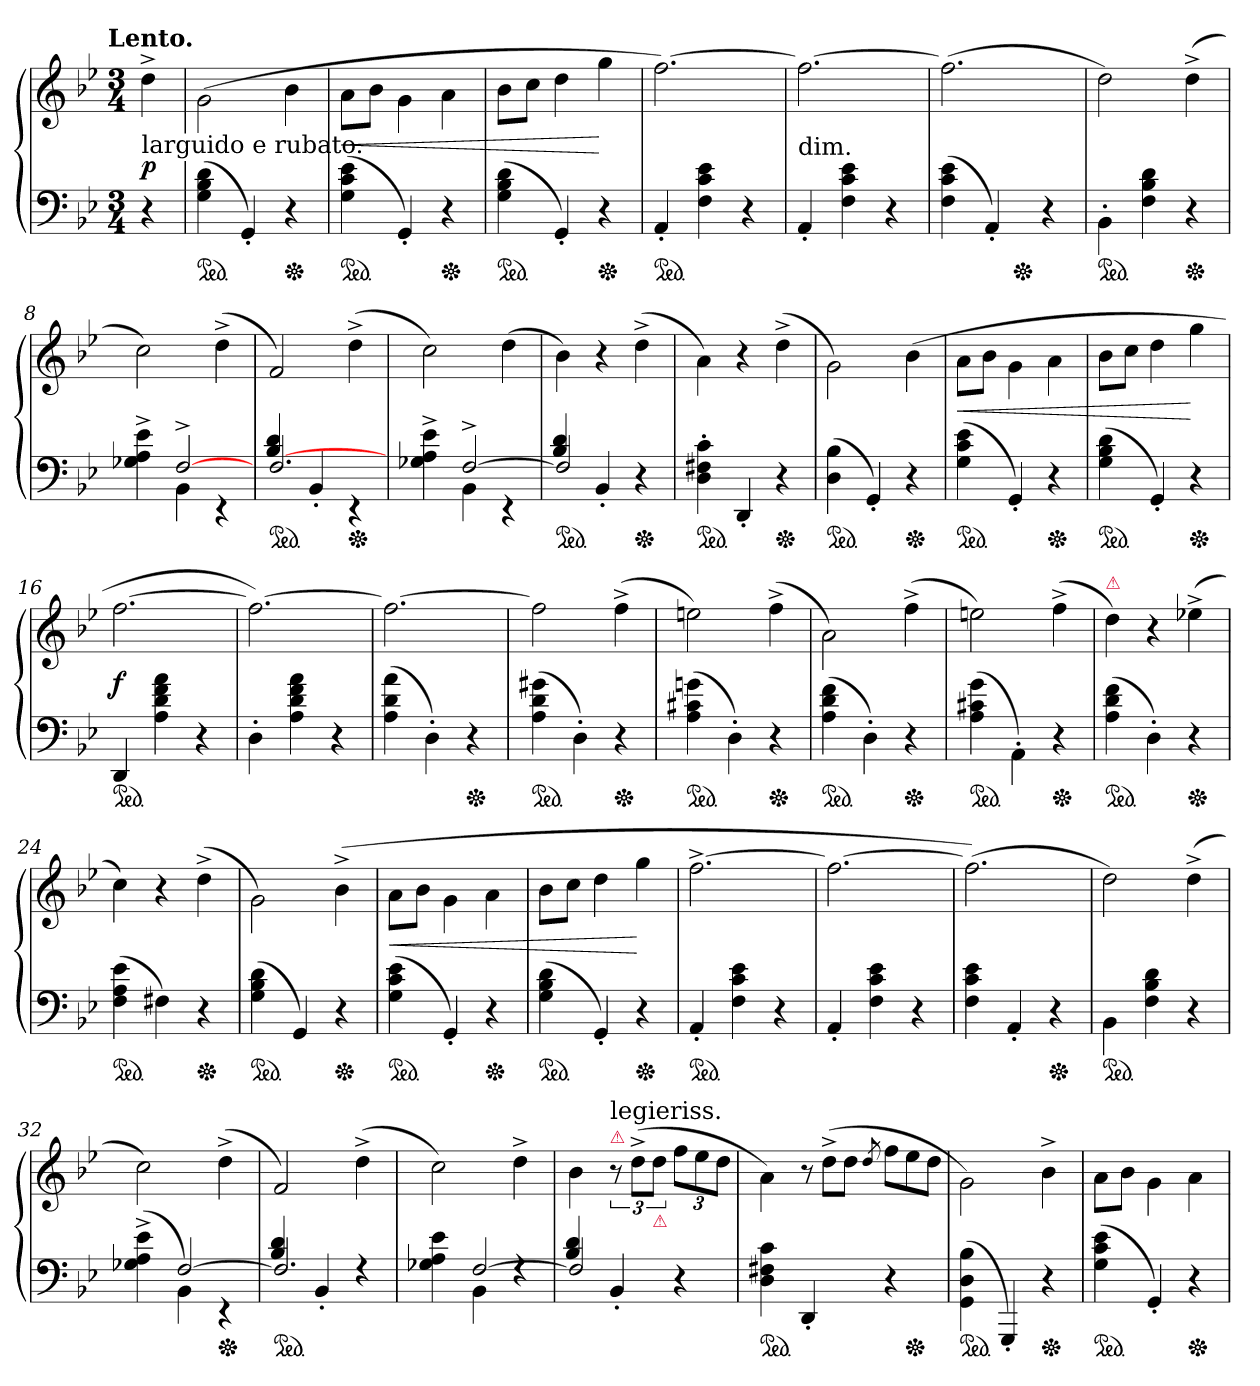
**kern	**kern	**dynam
*part1	*part1	*part1
*staff2	*staff1	*staff1/2
*clefF4	*clefG2	*
*k[b-e-]	*k[b-e-]	*
*g:	*g:	*
!!LO:TX:omd:t=Lento.
*M3/4	*M3/4	*
*MM90	*MM90	*
=	=	=
!	!LO:TX:b:t=larguido e rubato.	!
4r	4dd^>	p
=1	=1	=1
*ped	*	*
(4G 4B- 4d	(2g\	.
4GG')	.	.
*Xped	*	*
4r	4b-	.
=2	=2	=2
*ped	*	*
(4G 4c 4e-	8a\L	<
.	8b-\J	.
4GG')	4g\	.
*Xped	*	*
4r	4a\	.
=3	=3	=3
*ped	*	*
(4G 4B- 4d	8b-L	.
.	8ccJ	.
4GG')	4dd	.
*Xped	*	*
4r	4gg	[
=4	=4	=4
*ped	*	*
4AA'	[2.ff)	.
4F 4c 4e-	.	.
4r	.	.
=5	=5	=5
!	!LO:TX:c:t=dim.	!
4AA'	2.ff_	.
4F 4c 4e-	.	.
4r	.	.
=6	=6	=6
*	*^	*
(4F 4c 4e-	(2.ff]	4.ryy	.
4AA')	.	.	.
*Xped	*	*	*
.	.	4.ryy	.
4r	.	.	.
*	*v	*v	*
=7	=7	=7
*ped	*	*
4BB-'\	2dd)	.
4F 4B- 4d	.	.
*Xped	*	*
4r	(4dd^<	.
=8	=8	=8
*^	*	*
4rbyy	4G-X^< 4A^< 4e-^<	2cc)	.
[2F^>	4BB-	.	.
.	4rEE	(4dd^<	.
=9	=9	=9	=9
*ped	*	*	*
[2.F	4B-/ 4d/	2f)	.
.	4BB-'</	.	.
*Xped	*	*	*
.	4rEE	(4dd^<	.
=10	=10	=10	=10
4rbyy	4G-X^< 4A^< 4e-^<	2cc)	.
[2F^>	4BB-	.	.
.	4rEE	(4dd	.
=11	=11	=11	=11
*ped	*	*	*
2F]	4B-/ 4d/	4b-)	.
.	4BB-'</	4r	.
*Xped	*	*	*
4reyy	4r	(4dd^<	.
*v	*v	*	*
=12	=12	=12
*ped	*	*
4D'> 4F#X'> 4c'>	4a\)	.
4DD'<	4r	.
*Xped	*	*
4r	(4dd^<	.
=13	=13	=13
*ped	*	*
(4D 4B-	2g\)	.
4GG'<)	.	.
*Xped	*	*
4r	(4b-	.
=14	=14	=14
*ped	*	*
(4G 4c 4e-	8a\L	<
.	8b-\J	.
4GG')	4g\	.
*Xped	*	*
4r	4a\	.
=15	=15	=15
*ped	*	*
(4G 4B- 4d	8b-L	.
.	8ccJ	.
4GG')	4dd	.
*Xped	*	*
4r	4gg	[
=16	=16	=16
*ped	*	*
4DD	[2.ff	f
4A 4d 4f 4a	.	.
4r	.	.
=17	=17	=17
4D'>	2.ff_)	.
4A 4d 4f 4a	.	.
4r	.	.
=18	=18	=18
(4A 4d 4a	2.ff_	.
4D'>)	.	.
*Xped	*	*
4r	.	.
=19	=19	=19
*ped	*	*
(4A 4d 4g#X	2ff]	.
4D'>)	.	.
*Xped	*	*
4r	(4ff^<	.
=20	=20	=20
*ped	*	*
(4A 4c#X 4gn	2een)	.
4D'>)	.	.
*Xped	*	*
4r	(4ff^<	.
=21	=21	=21
*ped	*	*
(4A 4d 4f	2a\)	.
4D'>)	.	.
*Xped	*	*
4r	(4ff^<	.
=22	=22	=22
*ped	*	*
(4A 4c#X 4g	2een)	.
4AA'\)	.	.
*Xped	*	*
4r	(4ff^<	.
=23	=23	=23
!	!LO:TX:a:color=crimson:t=⚠	!
*ped	*	*
(4A 4d 4f	4dd)	.
4D'>)	4r	.
*Xped	*	*
4r	(4ee-X^<	.
=24	=24	=24
*ped	*	*
(4F 4A 4e-	4cc)	.
4F#X)	4r	.
*Xped	*	*
4r	(4dd^<	.
=25	=25	=25
*ped	*	*
(4G 4B- 4d	2g\)	.
4GG)	.	.
*Xped	*	*
4r	(4b-^<	.
=26	=26	=26
*ped	*	*
(4G 4c 4e-	8a\L	<
.	8b-\J	.
4GG'<)	4g\	.
*Xped	*	*
4r	4a\	.
=27	=27	=27
*ped	*	*
(4G 4B- 4d	8b-L	.
.	8ccJ	.
4GG'<)	4dd	.
*Xped	*	*
4r	4gg	[
=28	=28	=28
*ped	*	*
4AA'<	[2.ff^<	.
4F 4c 4e-	.	.
4r	.	.
=29	=29	=29
4AA'<	2.ff_	.
4F 4c 4e-	.	.
4r	.	.
=30	=30	=30
4F 4c 4e-	(2.ff])	.
4AA'<	.	.
*Xped	*	*
4r	.	.
=31	=31	=31
*ped	*	*
4BB-\	2dd)	.
4F 4B- 4d	.	.
4r	(4dd^<	.
=32	=32	=32
*^	*	*
4rbyy	(>4G-X^< 4A^< 4e-^<	2cc)	.
[2F	4BB-)	.	.
*Xped	*	*	*
.	4rEE	(>4dd^<	.
=33	=33	=33	=33
*ped	*	*	*
2.F]	4B-/ 4d/	2f)	.
.	4BB-'</	.	.
.	4rF	(4dd^<	.
=34	=34	=34	=34
4G-X\ 4A\ 4e-\	4rAAAyy	2cc)	.
[2F	4BB-	.	.
.	4rF	4dd^<	.
=35	=35	=35	=35
2F]	4B-/ 4d/	4b-	.
!	!	!LO:TX:a:color=crimson:t=⚠	!
!	!	!LO:TX:a:t=legieriss.	!
.	4BB-'</	12r	.
.	.	(12dd^<L	.
!	!	!LO:TX:b:color=crimson:t=⚠	!
.	.	12ddJ	.
4r	4rAAAyy	12ffL	.
.	.	12ee-	.
.	.	12ddJ	.
*v	*v	*	*
=36	=36	=36
*ped	*	*
4D 4F#X 4c	4a\)	.
*	*Xtuplet	*
4DD'<	12r	.
.	(12dd^<L	.
.	12ddJ	.
.	8qdd/	.
4r	12ffL	.
*Xped	*	*
.	12ee-	.
.	12ddJ	.
=37	=37	=37
*ped	*	*
(4GG 4D 4B-	2g\)	.
4GGG'<)	.	.
*Xped	*	*
4r	4b-^<	.
=38	=38	=38
*ped	*	*
(4G 4c 4e-	8a\L	.
.	8b-\J	.
4GG'<)	4g\	.
*Xped	*	*
4r	4a\	.
=	=	=
*-	*-	*-
